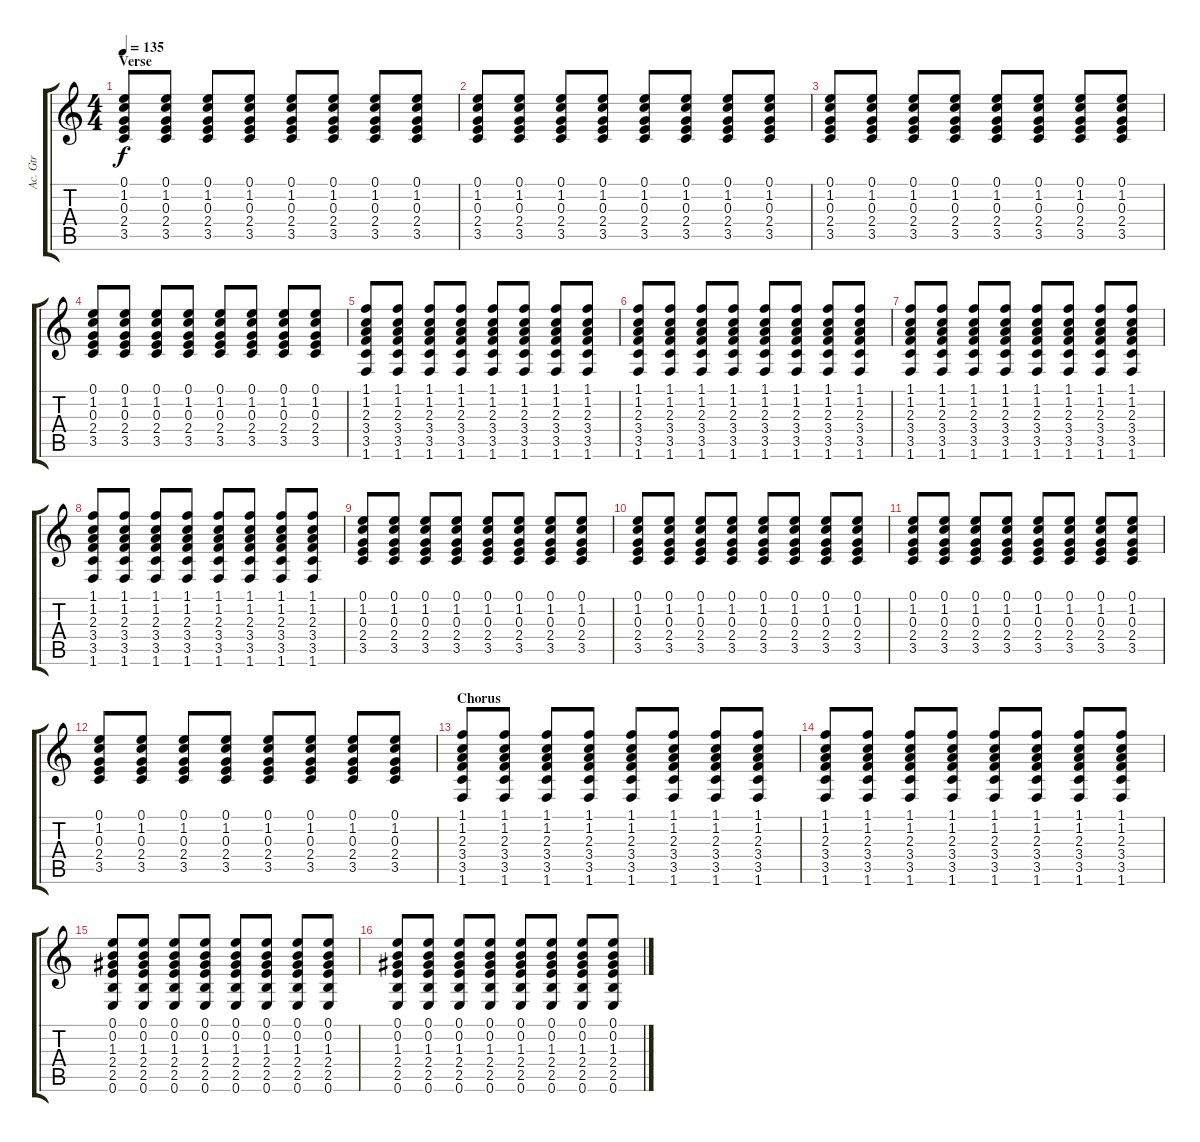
\track ("Ac. Gtr" "Ac. Gtr") {instrument acousticguitarsteel}
\staff {score tabs}
\tuning (E4 B3 G3 D3 A2 E2) {hide}
\ts (4 4)
\section ("" "Verse")
\tempo 135
\clef g2
\ks c
(0.1 1.2 0.3 2.4 3.5).8{dy f} (0.1 1.2 0.3 2.4 3.5).8 (0.1 1.2 0.3 2.4 3.5).8 (0.1 1.2 0.3 2.4 3.5).8 (0.1 1.2 0.3 2.4 3.5).8 (0.1 1.2 0.3 2.4 3.5).8 (0.1 1.2 0.3 2.4 3.5).8 (0.1 1.2 0.3 2.4 3.5).8 |
(0.1 1.2 0.3 2.4 3.5).8 (0.1 1.2 0.3 2.4 3.5).8 (0.1 1.2 0.3 2.4 3.5).8 (0.1 1.2 0.3 2.4 3.5).8 (0.1 1.2 0.3 2.4 3.5).8 (0.1 1.2 0.3 2.4 3.5).8 (0.1 1.2 0.3 2.4 3.5).8 (0.1 1.2 0.3 2.4 3.5).8 |
(0.1 1.2 0.3 2.4 3.5).8 (0.1 1.2 0.3 2.4 3.5).8 (0.1 1.2 0.3 2.4 3.5).8 (0.1 1.2 0.3 2.4 3.5).8 (0.1 1.2 0.3 2.4 3.5).8 (0.1 1.2 0.3 2.4 3.5).8 (0.1 1.2 0.3 2.4 3.5).8 (0.1 1.2 0.3 2.4 3.5).8 |
(0.1 1.2 0.3 2.4 3.5).8 (0.1 1.2 0.3 2.4 3.5).8 (0.1 1.2 0.3 2.4 3.5).8 (0.1 1.2 0.3 2.4 3.5).8 (0.1 1.2 0.3 2.4 3.5).8 (0.1 1.2 0.3 2.4 3.5).8 (0.1 1.2 0.3 2.4 3.5).8 (0.1 1.2 0.3 2.4 3.5).8 |
(1.1 1.2 2.3 3.4 3.5 1.6).8 (1.1 1.2 2.3 3.4 3.5 1.6).8 (1.1 1.2 2.3 3.4 3.5 1.6).8 (1.1 1.2 2.3 3.4 3.5 1.6).8 (1.1 1.2 2.3 3.4 3.5 1.6).8 (1.1 1.2 2.3 3.4 3.5 1.6).8 (1.1 1.2 2.3 3.4 3.5 1.6).8 (1.1 1.2 2.3 3.4 3.5 1.6).8 |
(1.1 1.2 2.3 3.4 3.5 1.6).8 (1.1 1.2 2.3 3.4 3.5 1.6).8 (1.1 1.2 2.3 3.4 3.5 1.6).8 (1.1 1.2 2.3 3.4 3.5 1.6).8 (1.1 1.2 2.3 3.4 3.5 1.6).8 (1.1 1.2 2.3 3.4 3.5 1.6).8 (1.1 1.2 2.3 3.4 3.5 1.6).8 (1.1 1.2 2.3 3.4 3.5 1.6).8 |
(1.1 1.2 2.3 3.4 3.5 1.6).8 (1.1 1.2 2.3 3.4 3.5 1.6).8 (1.1 1.2 2.3 3.4 3.5 1.6).8 (1.1 1.2 2.3 3.4 3.5 1.6).8 (1.1 1.2 2.3 3.4 3.5 1.6).8 (1.1 1.2 2.3 3.4 3.5 1.6).8 (1.1 1.2 2.3 3.4 3.5 1.6).8 (1.1 1.2 2.3 3.4 3.5 1.6).8 |
(1.1 1.2 2.3 3.4 3.5 1.6).8 (1.1 1.2 2.3 3.4 3.5 1.6).8 (1.1 1.2 2.3 3.4 3.5 1.6).8 (1.1 1.2 2.3 3.4 3.5 1.6).8 (1.1 1.2 2.3 3.4 3.5 1.6).8 (1.1 1.2 2.3 3.4 3.5 1.6).8 (1.1 1.2 2.3 3.4 3.5 1.6).8 (1.1 1.2 2.3 3.4 3.5 1.6).8 |
(0.1 1.2 0.3 2.4 3.5).8 (0.1 1.2 0.3 2.4 3.5).8 (0.1 1.2 0.3 2.4 3.5).8 (0.1 1.2 0.3 2.4 3.5).8 (0.1 1.2 0.3 2.4 3.5).8 (0.1 1.2 0.3 2.4 3.5).8 (0.1 1.2 0.3 2.4 3.5).8 (0.1 1.2 0.3 2.4 3.5).8 |
(0.1 1.2 0.3 2.4 3.5).8 (0.1 1.2 0.3 2.4 3.5).8 (0.1 1.2 0.3 2.4 3.5).8 (0.1 1.2 0.3 2.4 3.5).8 (0.1 1.2 0.3 2.4 3.5).8 (0.1 1.2 0.3 2.4 3.5).8 (0.1 1.2 0.3 2.4 3.5).8 (0.1 1.2 0.3 2.4 3.5).8 |
(0.1 1.2 0.3 2.4 3.5).8 (0.1 1.2 0.3 2.4 3.5).8 (0.1 1.2 0.3 2.4 3.5).8 (0.1 1.2 0.3 2.4 3.5).8 (0.1 1.2 0.3 2.4 3.5).8 (0.1 1.2 0.3 2.4 3.5).8 (0.1 1.2 0.3 2.4 3.5).8 (0.1 1.2 0.3 2.4 3.5).8 |
(0.1 1.2 0.3 2.4 3.5).8 (0.1 1.2 0.3 2.4 3.5).8 (0.1 1.2 0.3 2.4 3.5).8 (0.1 1.2 0.3 2.4 3.5).8 (0.1 1.2 0.3 2.4 3.5).8 (0.1 1.2 0.3 2.4 3.5).8 (0.1 1.2 0.3 2.4 3.5).8 (0.1 1.2 0.3 2.4 3.5).8 |
\section ("" "Chorus")
(1.1 1.2 2.3 3.4 3.5 1.6).8 (1.1 1.2 2.3 3.4 3.5 1.6).8 (1.1 1.2 2.3 3.4 3.5 1.6).8 (1.1 1.2 2.3 3.4 3.5 1.6).8 (1.1 1.2 2.3 3.4 3.5 1.6).8 (1.1 1.2 2.3 3.4 3.5 1.6).8 (1.1 1.2 2.3 3.4 3.5 1.6).8 (1.1 1.2 2.3 3.4 3.5 1.6).8 |
(1.1 1.2 2.3 3.4 3.5 1.6).8 (1.1 1.2 2.3 3.4 3.5 1.6).8 (1.1 1.2 2.3 3.4 3.5 1.6).8 (1.1 1.2 2.3 3.4 3.5 1.6).8 (1.1 1.2 2.3 3.4 3.5 1.6).8 (1.1 1.2 2.3 3.4 3.5 1.6).8 (1.1 1.2 2.3 3.4 3.5 1.6).8 (1.1 1.2 2.3 3.4 3.5 1.6).8 |
(0.1 0.2 1.3 2.4 2.5 0.6).8 (0.1 0.2 1.3 2.4 2.5 0.6).8 (0.1 0.2 1.3 2.4 2.5 0.6).8 (0.1 0.2 1.3 2.4 2.5 0.6).8 (0.1 0.2 1.3 2.4 2.5 0.6).8 (0.1 0.2 1.3 2.4 2.5 0.6).8 (0.1 0.2 1.3 2.4 2.5 0.6).8 (0.1 0.2 1.3 2.4 2.5 0.6).8 |
(0.1 0.2 1.3 2.4 2.5 0.6).8 (0.1 0.2 1.3 2.4 2.5 0.6).8 (0.1 0.2 1.3 2.4 2.5 0.6).8 (0.1 0.2 1.3 2.4 2.5 0.6).8 (0.1 0.2 1.3 2.4 2.5 0.6).8 (0.1 0.2 1.3 2.4 2.5 0.6).8 (0.1 0.2 1.3 2.4 2.5 0.6).8 (0.1 0.2 1.3 2.4 2.5 0.6).8
